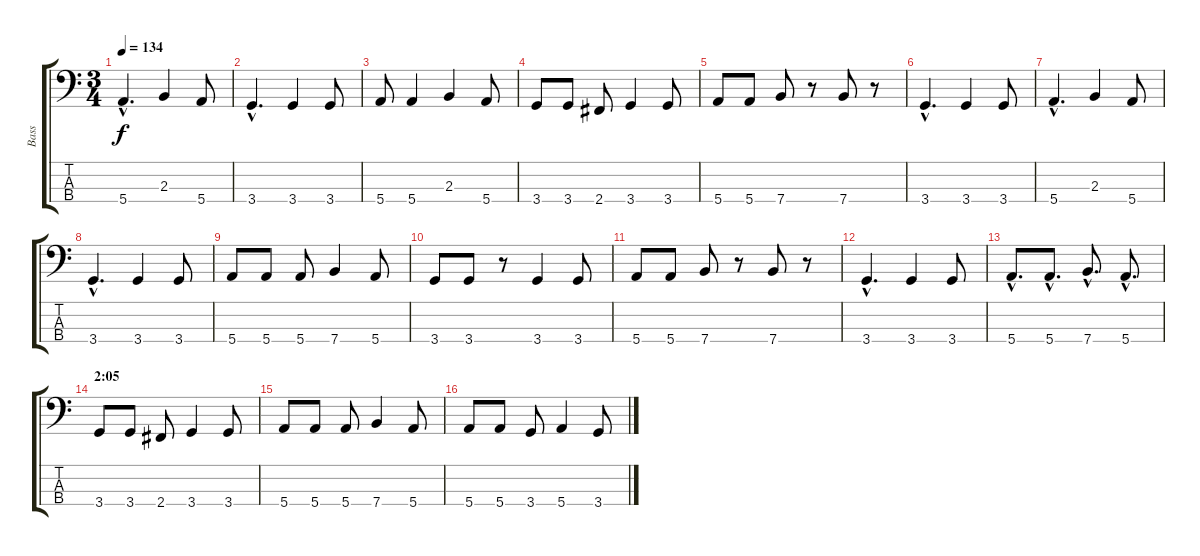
\track ("Bass" "Bass") {instrument electricbasspick}
\staff {score tabs}
\tuning (G2 D2 A1 E1) {hide}
\ts (3 4)
\tempo 134
\clef f4
\ks c
5.4{hac}.4{d dy f} 2.3.4 5.4.8 |
3.4{hac}.4{d} 3.4.4 3.4.8 |
5.4.8 5.4.4 2.3.4 5.4.8 |
3.4.8 3.4.8 2.4.8 3.4.4 3.4.8 |
5.4.8 5.4.8 7.4.8 r.8 7.4.8 r.8 |
3.4{hac}.4{d} 3.4.4 3.4.8 |
5.4{hac}.4{d} 2.3.4 5.4.8 |
3.4{hac}.4{d} 3.4.4 3.4.8 |
5.4.8 5.4.8 5.4.8 7.4.4 5.4.8 |
3.4.8 3.4.8 r.8 3.4.4 3.4.8 |
5.4.8 5.4.8 7.4.8 r.8 7.4.8 r.8 |
3.4{hac}.4{d} 3.4.4 3.4.8 |
5.4{hac}.8{d} 5.4{hac}.8{d} 7.4{hac}.8{d} 5.4{hac}.8{d} |
\section ("" "2:05")
3.4.8 3.4.8 2.4.8 3.4.4 3.4.8 |
5.4.8 5.4.8 5.4.8 7.4.4 5.4.8 |
5.4.8 5.4.8 3.4.8 5.4.4 3.4.8
